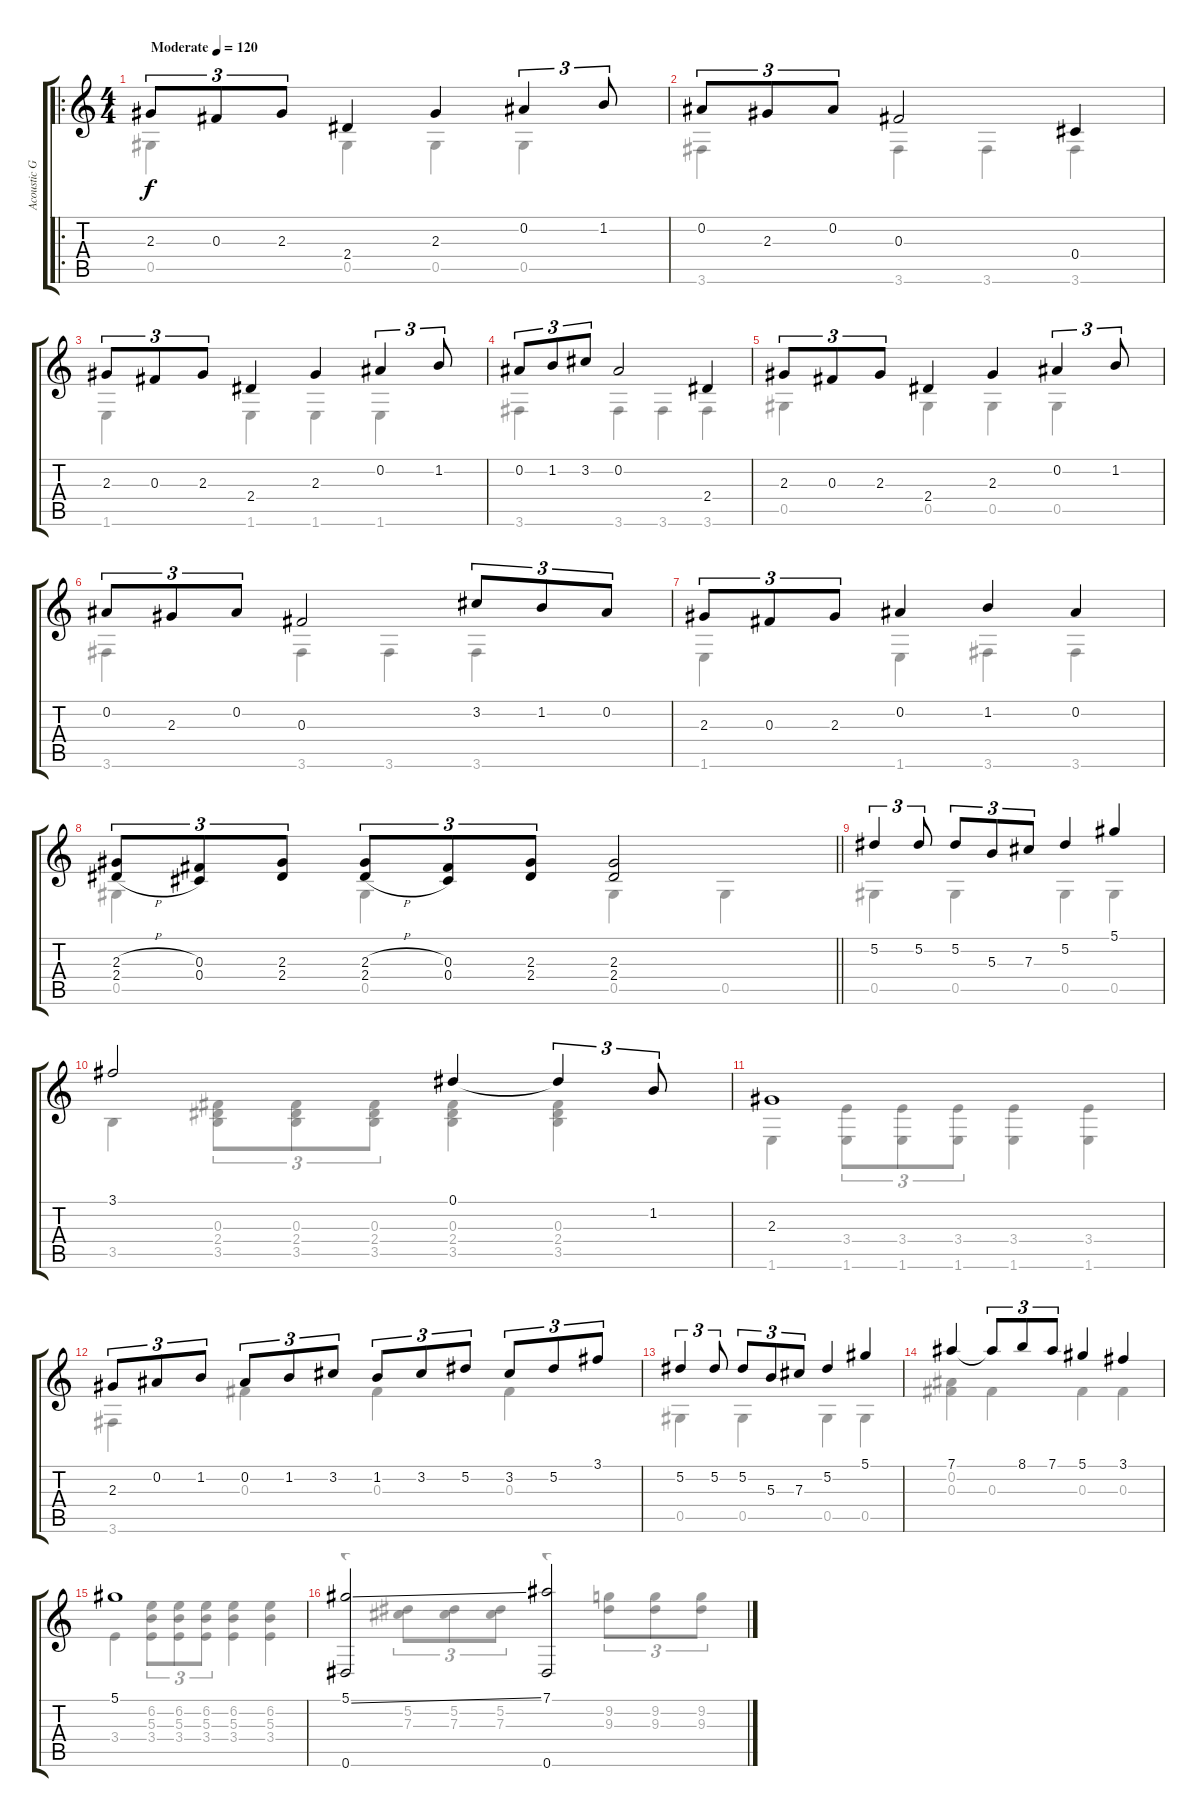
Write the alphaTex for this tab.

\track ("Acoustic Guitar" "Acoustic G") {instrument acousticguitarnylon}
\staff {score tabs}
\tuning (Eb4 Bb3 Gb3 Db3 Ab2 Eb2) {hide}
\voice
\ro
\ts (4 4)
\tempo (120 "Moderate")
\clef g2
\ks c
2.3.8{tu (3 2) dy f instrument acousticguitarnylon} 0.3.8{tu (3 2)} 2.3.8{tu (3 2)} 2.4.4 2.3.4 0.2.4{tu (3 2)} 1.2.8{tu (3 2)} |
0.2.8{tu (3 2)} 2.3.8{tu (3 2)} 0.2.8{tu (3 2)} 0.3.2 0.4.4 |
2.3.8{tu (3 2)} 0.3.8{tu (3 2)} 2.3.8{tu (3 2)} 2.4.4 2.3.4 0.2.4{tu (3 2)} 1.2.8{tu (3 2)} |
0.2.8{tu (3 2)} 1.2.8{tu (3 2)} 3.2.8{tu (3 2)} 0.2.2 2.4.4 |
2.3.8{tu (3 2)} 0.3.8{tu (3 2)} 2.3.8{tu (3 2)} 2.4.4 2.3.4 0.2.4{tu (3 2)} 1.2.8{tu (3 2)} |
0.2.8{tu (3 2)} 2.3.8{tu (3 2)} 0.2.8{tu (3 2)} 0.3.2 3.2.8{tu (3 2)} 1.2.8{tu (3 2)} 0.2.8{tu (3 2)} |
2.3.8{tu (3 2)} 0.3.8{tu (3 2)} 2.3.8{tu (3 2)} 0.2.4 1.2.4 0.2.4 |
\barLineRight lightlight
(2.3{h} 2.4{h}).8{tu (3 2)} (0.3 0.4).8{tu (3 2)} (2.3 2.4).8{tu (3 2)} (2.3{h} 2.4{h}).8{tu (3 2)} (0.3 0.4).8{tu (3 2)} (2.3 2.4).8{tu (3 2)} (2.3 2.4).2 |
5.2.4{tu (3 2)} 5.2.8{tu (3 2)} 5.2.8{tu (3 2)} 5.3.8{tu (3 2)} 7.3.8{tu (3 2)} 5.2.4 5.1.4 |
3.1.2 0.1.4 0.1{t}.4{tu (3 2)} 1.2.8{tu (3 2)} |
2.3.1 |
2.3.8{tu (3 2)} 0.2.8{tu (3 2)} 1.2.8{tu (3 2)} 0.2.8{tu (3 2)} 1.2.8{tu (3 2)} 3.2.8{tu (3 2)} 1.2.8{tu (3 2)} 3.2.8{tu (3 2)} 5.2.8{tu (3 2)} 3.2.8{tu (3 2)} 5.2.8{tu (3 2)} 3.1.8{tu (3 2)} |
5.2.4{tu (3 2)} 5.2.8{tu (3 2)} 5.2.8{tu (3 2)} 5.3.8{tu (3 2)} 7.3.8{tu (3 2)} 5.2.4 5.1.4 |
7.1.4 7.1{t}.8{tu (3 2)} 8.1.8{tu (3 2)} 7.1.8{tu (3 2)} 5.1.4 3.1.4 |
5.1.1 |
(5.1{ss} 0.6).2 (7.1 0.6).2
\voice
\clef g2
\ottava regular
\simile none
\ks c
0.5.4{dy f} 0.5.4 0.5.4 0.5.4 |
3.6.4 3.6.4 3.6.4 3.6.4 |
1.6.4 1.6.4 1.6.4 1.6.4 |
3.6.4 3.6.4 3.6.4 3.6.4 |
0.5.4 0.5.4 0.5.4 0.5.4 |
3.6.4 3.6.4 3.6.4 3.6.4 |
1.6.4 1.6.4 3.6.4 3.6.4 |
\barLineRight lightlight
0.5.4 0.5.4 0.5.4 0.5.4 |
0.5.4 0.5.4 0.5.4 0.5.4 |
3.5.4 (0.3 2.4 3.5).8{tu (3 2)} (0.3 2.4 3.5).8{tu (3 2)} (0.3 2.4 3.5).8{tu (3 2)} (0.3 2.4 3.5).4 (0.3 2.4 3.5).4 |
1.6.4 (3.4 1.6).8{tu (3 2)} (3.4 1.6).8{tu (3 2)} (3.4 1.6).8{tu (3 2)} (3.4 1.6).4 (3.4 1.6).4 |
3.6.4 0.3.4 0.3.4 0.3.4 |
0.5.4 0.5.4 0.5.4 0.5.4 |
(0.2 0.3).4 0.3.4 0.3.4 0.3.4 |
3.4.4 (6.2 5.3 3.4).8{tu (3 2)} (6.2 5.3 3.4).8{tu (3 2)} (6.2 5.3 3.4).8{tu (3 2)} (6.2 5.3 3.4).4 (6.2 5.3 3.4).4 |
r.4 (5.2 7.3).8{tu (3 2)} (5.2 7.3).8{tu (3 2)} (5.2 7.3).8{tu (3 2)} r.4 (9.2 9.3).8{tu (3 2)} (9.2 9.3).8{tu (3 2)} (9.2 9.3).8{tu (3 2)}
